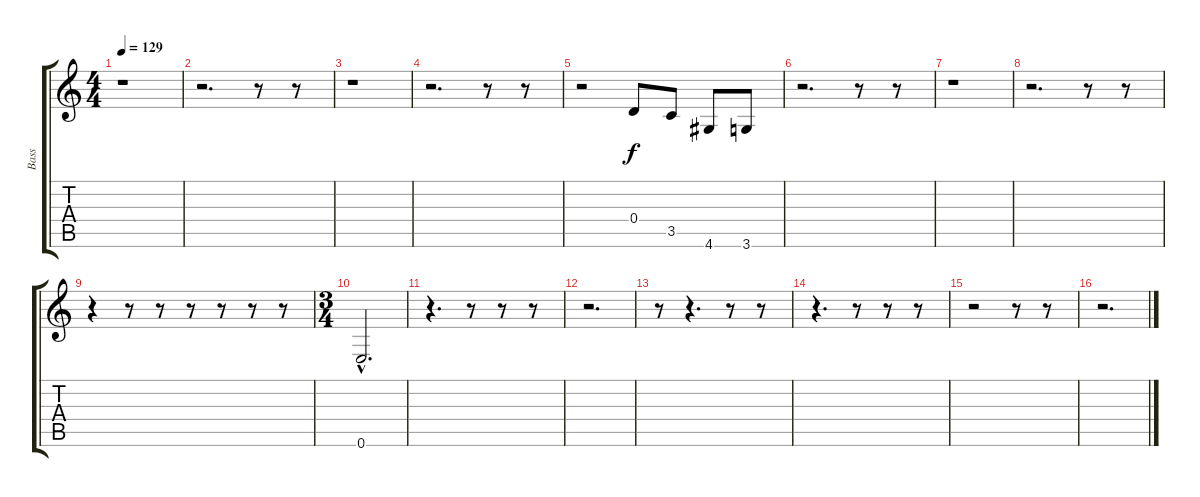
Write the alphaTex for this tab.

\track ("Bass" "Bass") {instrument electricbassfinger}
\staff {score tabs}
\tuning (E4 B3 G3 D3 A2 E2) {hide}
\ts (4 4)
\tempo 129
\clef g2
\ks c
r.1{dy f} |
r.2{d} r.8 r.8 |
r.1 |
r.2{d} r.8 r.8 |
r.2 0.4.8 3.5.8 4.6.8 3.6.8 |
r.2{d} r.8 r.8 |
r.1 |
r.2{d} r.8 r.8 |
r.4 r.8 r.8 r.8 r.8 r.8 r.8 |
\ts (3 4)
0.6{hac}.2{d} |
r.4{d} r.8 r.8 r.8 |
r.2{d} |
r.8 r.4{d} r.8 r.8 |
r.4{d} r.8 r.8 r.8 |
r.2 r.8 r.8 |
r.2{d}
